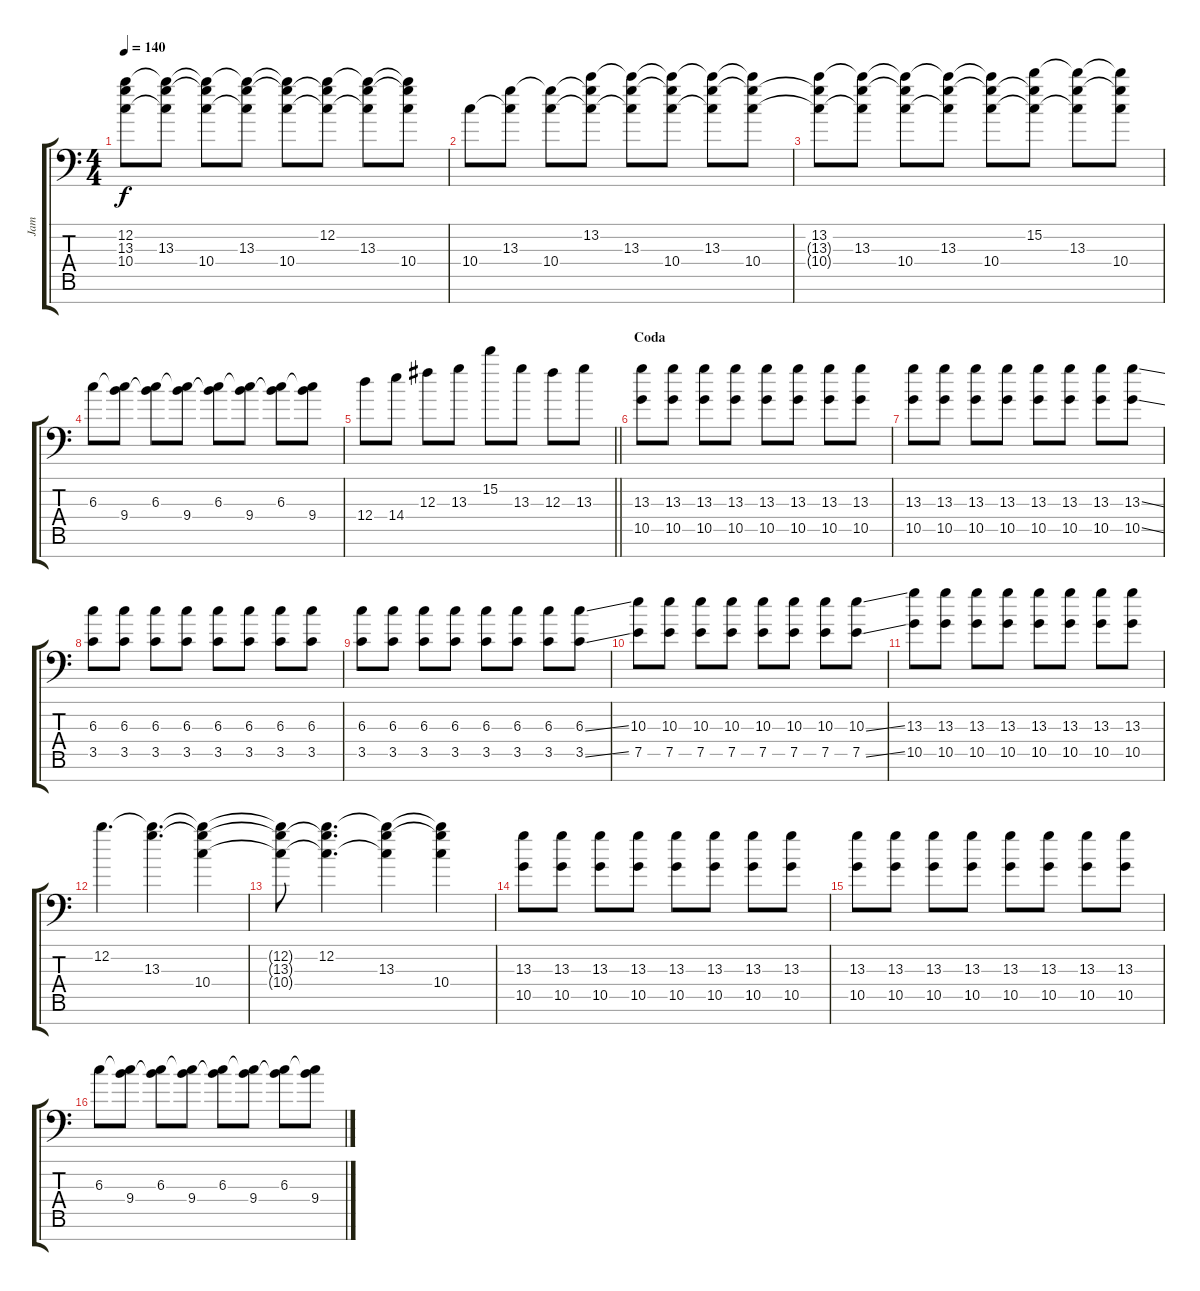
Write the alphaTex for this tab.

\track ("Jam" "Jam") {instrument overdrivenguitar}
\staff {score tabs}
\tuning (E4 B3 Gb3 D3 A2 E2 A1) {hide}
\ts (4 4)
\tempo 140
\clef f4
\ks c
(12.2 13.3{t} 10.4{t}).8{dy f} (12.2{t} 13.3 10.4{t}).8 (12.2{t} 13.3{t} 10.4).8 (12.2{t} 13.3 10.4{t}).8 (12.2{t} 13.3{t} 10.4).8 (12.2 13.3{t} 10.4{t}).8 (12.2{t} 13.3 10.4{t}).8 (12.2{t} 13.3{t} 10.4).8 |
10.4.8 (13.3 10.4{t}).8 (13.3{t} 10.4).8 (13.2 13.3{t} 10.4{t}).8 (13.2{t} 13.3 10.4{t}).8 (13.2{t} 13.3{t} 10.4).8 (13.2{t} 13.3 10.4{t}).8 (13.2{t} 13.3{t} 10.4).8 |
(13.2 13.3{t} 10.4{t}).8 (13.2{t} 13.3 10.4{t}).8 (13.2{t} 13.3{t} 10.4).8 (13.2{t} 13.3 10.4{t}).8 (13.2{t} 13.3{t} 10.4).8 (15.2 13.3{t} 10.4{t}).8 (15.2{t} 13.3 10.4{t}).8 (15.2{t} 13.3{t} 10.4).8 |
6.3.8{instrument overdrivenguitar} (6.3{t} 9.4).8 (6.3 9.4{t}).8 (6.3{t} 9.4).8 (6.3 9.4{t}).8 (6.3{t} 9.4).8 (6.3 9.4{t}).8 (6.3{t} 9.4).8 |
\barLineRight lightlight
12.4.8 14.4.8 12.3.8 13.3.8 15.2.8 13.3.8 12.3.8 13.3.8 |
\section ("" "Coda")
(13.3 10.5).8 (13.3 10.5).8 (13.3 10.5).8 (13.3 10.5).8 (13.3 10.5).8 (13.3 10.5).8 (13.3 10.5).8 (13.3 10.5).8 |
(13.3 10.5).8 (13.3 10.5).8 (13.3 10.5).8 (13.3 10.5).8 (13.3 10.5).8 (13.3 10.5).8 (13.3 10.5).8 (13.3{ss} 10.5{ss}).8 |
(6.3 3.5).8 (6.3 3.5).8 (6.3 3.5).8 (6.3 3.5).8 (6.3 3.5).8 (6.3 3.5).8 (6.3 3.5).8 (6.3 3.5).8 |
(6.3 3.5).8 (6.3 3.5).8 (6.3 3.5).8 (6.3 3.5).8 (6.3 3.5).8 (6.3 3.5).8 (6.3 3.5).8 (6.3{ss} 3.5{ss}).8 |
(10.3 7.5).8 (10.3 7.5).8 (10.3 7.5).8 (10.3 7.5).8 (10.3 7.5).8 (10.3 7.5).8 (10.3 7.5).8 (10.3{ss} 7.5{ss}).8 |
(13.3 10.5).8 (13.3 10.5).8 (13.3 10.5).8 (13.3 10.5).8 (13.3 10.5).8 (13.3 10.5).8 (13.3 10.5).8 (13.3 10.5).8 |
12.2.4{d} (12.2{t} 13.3).4{d} (12.2{t} 13.3{t} 10.4).4 |
(12.2{t} 13.3{t} 10.4{t}).8 (12.2 13.3{t} 10.4{t}).4{d} (12.2{t} 13.3 10.4{t}).4 (12.2{t} 13.3{t} 10.4).4 |
(13.3 10.5).8 (13.3 10.5).8 (13.3 10.5).8 (13.3 10.5).8 (13.3 10.5).8 (13.3 10.5).8 (13.3 10.5).8 (13.3 10.5).8 |
(13.3 10.5).8 (13.3 10.5).8 (13.3 10.5).8 (13.3 10.5).8 (13.3 10.5).8 (13.3 10.5).8 (13.3 10.5).8 (13.3 10.5).8 |
6.3.8 (6.3{t} 9.4).8 (6.3 9.4{t}).8 (6.3{t} 9.4).8 (6.3 9.4{t}).8 (6.3{t} 9.4).8 (6.3 9.4{t}).8 (6.3{t} 9.4).8
